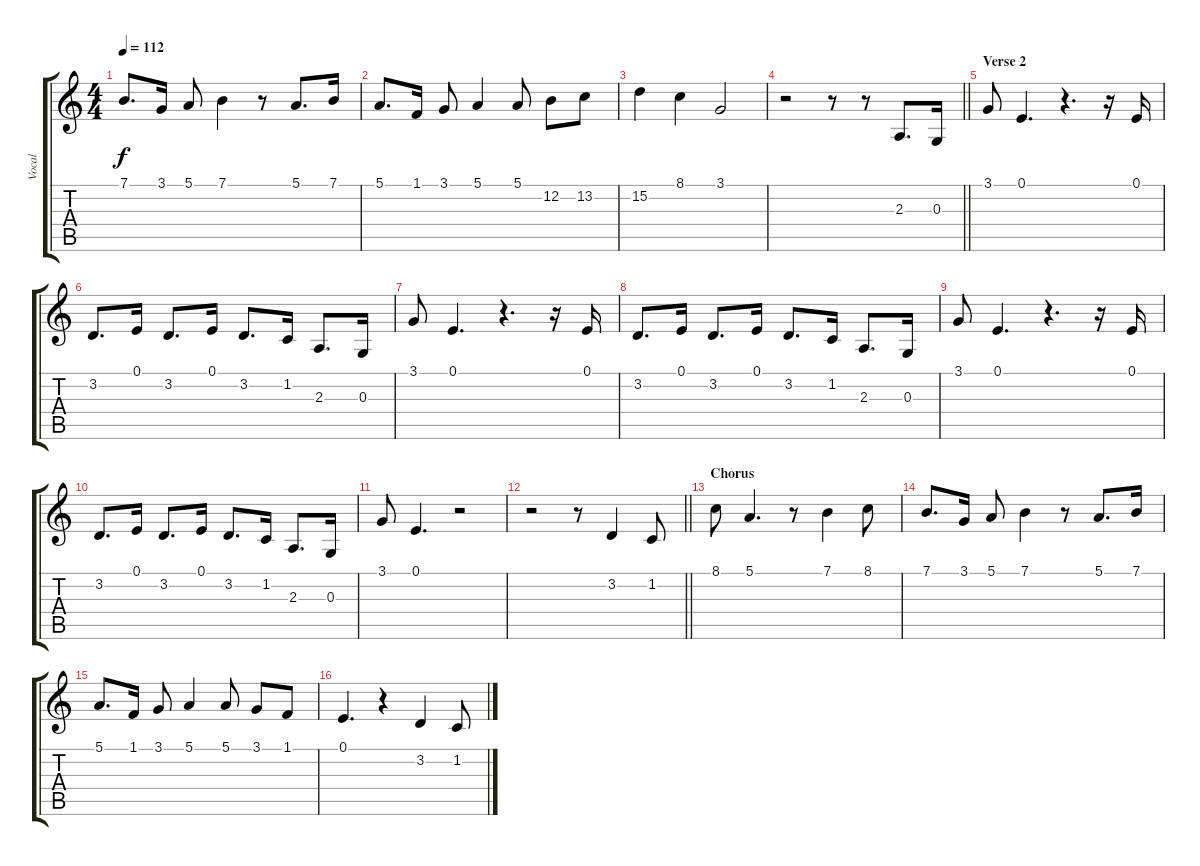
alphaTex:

\track ("Vocal" "Vocal") {instrument lead6voice}
\staff {score tabs}
\tuning (E4 B3 G3 D3 A2 E2) {hide}
\ts (4 4)
\tempo 112
\clef g2
\ks c
7.1.8{d dy f} 3.1.16 5.1.8 7.1.4 r.8 5.1.8{d} 7.1.16 |
5.1.8{d} 1.1.16 3.1.8 5.1.4 5.1.8 12.2.8 13.2.8 |
15.2.4 8.1.4 3.1.2 |
\barLineRight lightlight
r.2 r.8 r.8 2.3.8{d} 0.3.16 |
\section ("" "Verse 2")
3.1.8 0.1.4{d} r.4{d} r.16 0.1.16 |
3.2.8{d} 0.1.16 3.2.8{d} 0.1.16 3.2.8{d} 1.2.16 2.3.8{d} 0.3.16 |
3.1.8 0.1.4{d} r.4{d} r.16 0.1.16 |
3.2.8{d} 0.1.16 3.2.8{d} 0.1.16 3.2.8{d} 1.2.16 2.3.8{d} 0.3.16 |
3.1.8 0.1.4{d} r.4{d} r.16 0.1.16 |
3.2.8{d} 0.1.16 3.2.8{d} 0.1.16 3.2.8{d} 1.2.16 2.3.8{d} 0.3.16 |
3.1.8 0.1.4{d} r.2 |
\barLineRight lightlight
r.2 r.8 3.2.4 1.2.8 |
\section ("" "Chorus")
8.1.8 5.1.4{d} r.8 7.1.4 8.1.8 |
7.1.8{d} 3.1.16 5.1.8 7.1.4 r.8 5.1.8{d} 7.1.16 |
5.1.8{d} 1.1.16 3.1.8 5.1.4 5.1.8 3.1.8 1.1.8 |
0.1.4{d} r.4 3.2.4 1.2.8
